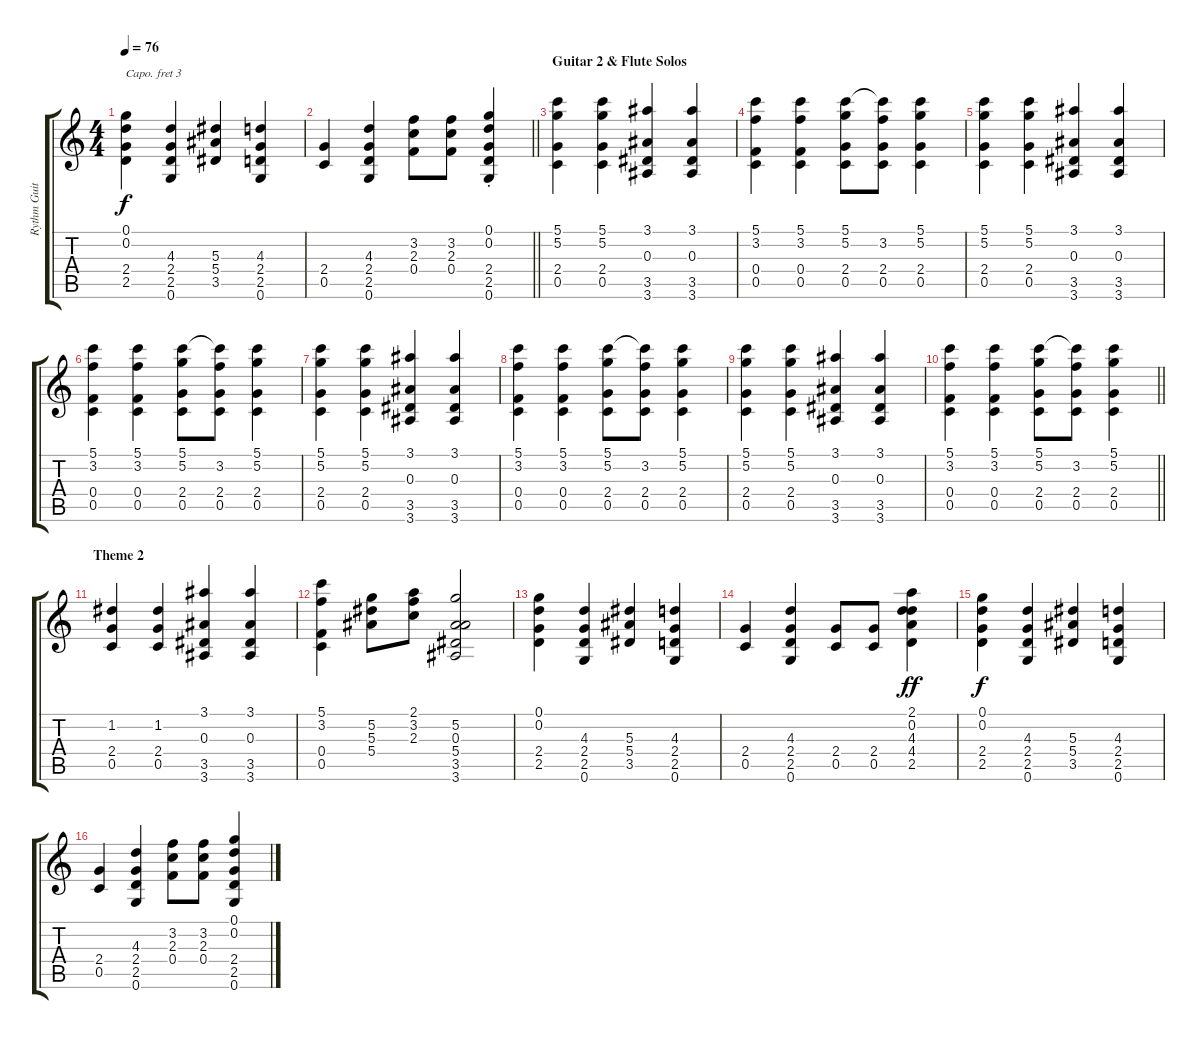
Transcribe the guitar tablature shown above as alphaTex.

\track ("Rythm Guitar" "Rythm Guit") {instrument acousticguitarnylon}
\staff {score tabs}
\capo 3
\tuning (E4 B3 G3 D3 A2 E2) {hide}
\ts (4 4)
\tempo 76
\clef g2
\ks c
(0.1 0.2 2.4 2.5).4{dy f} (4.3 2.4 2.5 0.6).4 (5.3 5.4 3.5).4 (4.3 2.4 2.5 0.6).4 |
\barLineRight lightlight
(2.4 0.5).4 (4.3 2.4 2.5 0.6).4 (3.2 2.3 0.4).8 (3.2 2.3 0.4).8 (0.1{st} 0.2{st} 2.4{st} 2.5{st} 0.6{st}).4 |
\section ("" "Guitar 2 & Flute Solos")
(5.1 5.2 2.4 0.5).4 (5.1 5.2 2.4 0.5).4 (3.1 0.3 3.5 3.6).4 (3.1 0.3 3.5 3.6).4 |
(5.1 3.2 0.4 0.5).4 (5.1 3.2 0.4 0.5).4 (5.1 5.2 2.4 0.5).8 (5.1{t} 3.2 2.4 0.5).8 (5.1 5.2 2.4 0.5).4 |
(5.1 5.2 2.4 0.5).4 (5.1 5.2 2.4 0.5).4 (3.1 0.3 3.5 3.6).4 (3.1 0.3 3.5 3.6).4 |
(5.1 3.2 0.4 0.5).4 (5.1 3.2 0.4 0.5).4 (5.1 5.2 2.4 0.5).8 (5.1{t} 3.2 2.4 0.5).8 (5.1 5.2 2.4 0.5).4 |
(5.1 5.2 2.4 0.5).4 (5.1 5.2 2.4 0.5).4 (3.1 0.3 3.5 3.6).4 (3.1 0.3 3.5 3.6).4 |
(5.1 3.2 0.4 0.5).4 (5.1 3.2 0.4 0.5).4 (5.1 5.2 2.4 0.5).8 (5.1{t} 3.2 2.4 0.5).8 (5.1 5.2 2.4 0.5).4 |
(5.1 5.2 2.4 0.5).4 (5.1 5.2 2.4 0.5).4 (3.1 0.3 3.5 3.6).4 (3.1 0.3 3.5 3.6).4 |
\barLineRight lightlight
(5.1 3.2 0.4 0.5).4 (5.1 3.2 0.4 0.5).4 (5.1 5.2 2.4 0.5).8 (5.1{t} 3.2 2.4 0.5).8 (5.1 5.2 2.4 0.5).4 |
\section ("" "Theme 2")
(1.2 2.4 0.5).4 (1.2 2.4 0.5).4 (3.1 0.3 3.5 3.6).4 (3.1 0.3 3.5 3.6).4 |
(5.1 3.2 0.4 0.5).4 (5.2 5.3 5.4).8 (2.1 3.2 2.3).8 (5.2 0.3 5.4 3.5 3.6).2 |
(0.1 0.2 2.4 2.5).4 (4.3 2.4 2.5 0.6).4 (5.3 5.4 3.5).4 (4.3 2.4 2.5 0.6).4 |
(2.4 0.5).4 (4.3 2.4 2.5 0.6).4 (2.4 0.5).8 (2.4 0.5).8 (2.1 0.2 4.3 4.4 2.5).4{dy ff} |
(0.1 0.2 2.4 2.5).4{dy f} (4.3 2.4 2.5 0.6).4 (5.3 5.4 3.5).4 (4.3 2.4 2.5 0.6).4 |
(2.4 0.5).4 (4.3 2.4 2.5 0.6).4 (3.2 2.3 0.4).8 (3.2 2.3 0.4).8 (0.1 0.2 2.4 2.5 0.6).4
